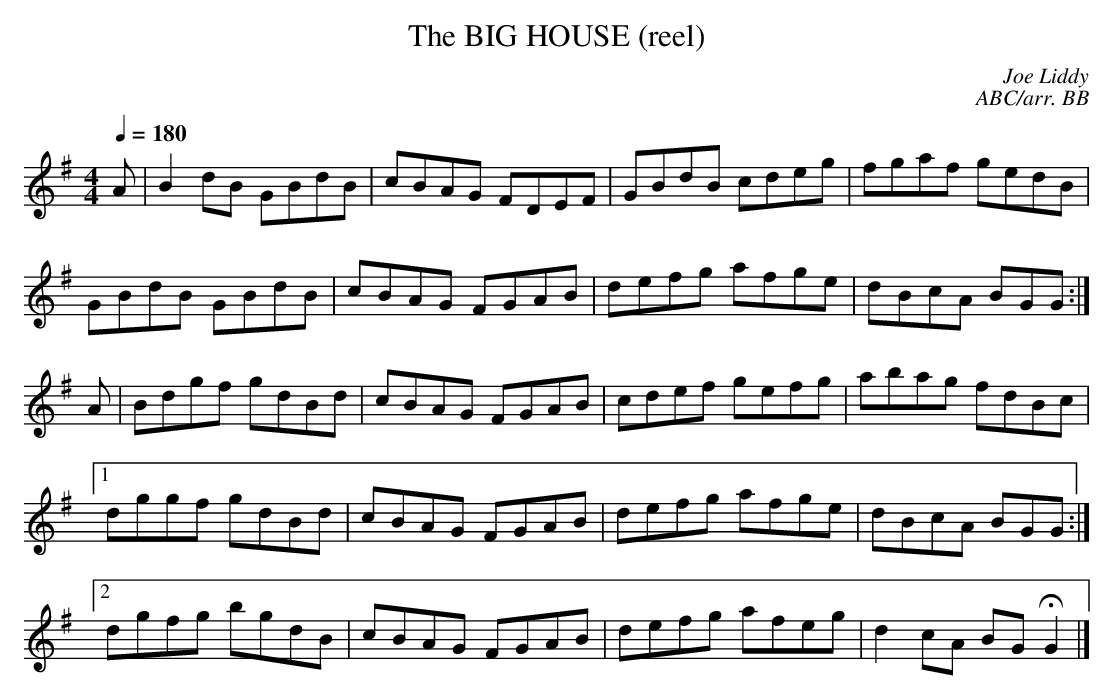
X:1
T:BIG HOUSE (reel), The
C:Joe Liddy
C:ABC/arr. BB
Q:1/4=180
L:1/8
M:4/4
K:G
A|B2dB GBdB|cBAG FDEF|GBdB cdeg|fgaf gedB |
GBdB GBdB|cBAG FGAB|defg afge|dBcA BGG :|
A|Bdgf gdBd|cBAG FGAB|cdef gefg|abag fdBc |
[1 dggf gdBd|cBAG FGAB|defg afge|dBcA BGG :|
[2 dgfg bgdB|cBAG FGAB|defg afeg|d2 cA BGHG2 |]
